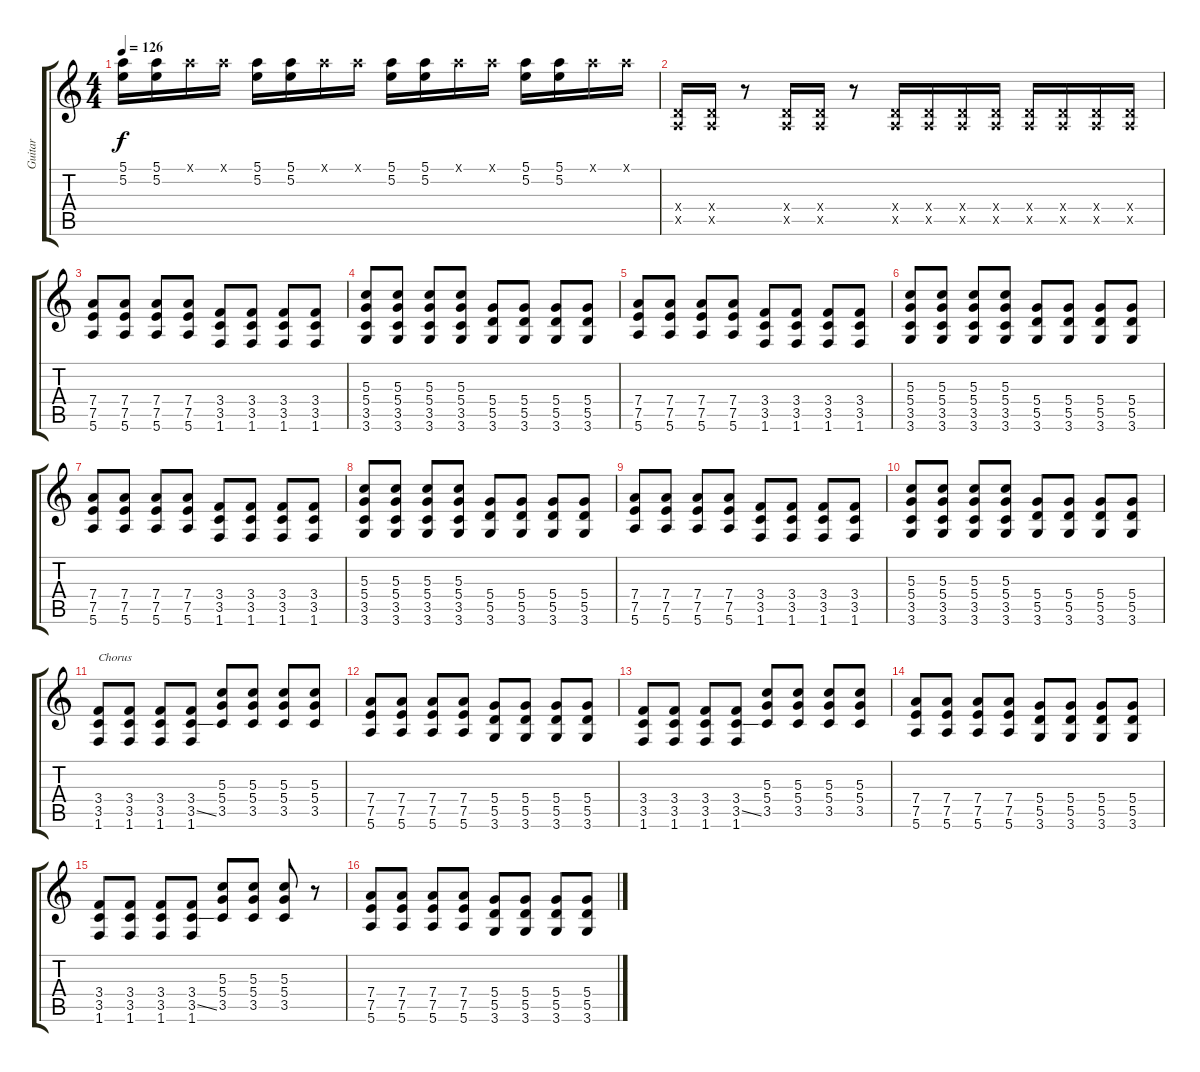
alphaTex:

\track ("Guitar" "Guitar") {instrument electricguitarclean}
\staff {score tabs}
\tuning (E4 B3 G3 D3 A2 E2) {hide}
\ts (4 4)
\tempo 126
\clef g2
\ks c
(5.1 5.2).16{dy f} (5.1 5.2).16 5.1{x}.16 5.1{x}.16 (5.1 5.2).16 (5.1 5.2).16 5.1{x}.16 5.1{x}.16 (5.1 5.2).16 (5.1 5.2).16 5.1{x}.16 5.1{x}.16 (5.1 5.2).16 (5.1 5.2).16 5.1{x}.16 5.1{x}.16 |
(0.4{x} 0.5{x}).16{volume 16 instrument distortionguitar} (0.4{x} 0.5{x}).16 r.8 (0.4{x} 0.5{x}).16 (0.4{x} 0.5{x}).16 r.8 (0.4{x} 0.5{x}).16 (0.4{x} 0.5{x}).16 (0.4{x} 0.5{x}).16 (0.4{x} 0.5{x}).16 (0.4{x} 0.5{x}).16 (0.4{x} 0.5{x}).16 (0.4{x} 0.5{x}).16 (0.4{x} 0.5{x}).16 |
(7.4 7.5 5.6).8 (7.4 7.5 5.6).8 (7.4 7.5 5.6).8 (7.4 7.5 5.6).8 (3.4 3.5 1.6).8 (3.4 3.5 1.6).8 (3.4 3.5 1.6).8 (3.4 3.5 1.6).8 |
(5.3 5.4 3.5 3.6).8 (5.3 5.4 3.5 3.6).8 (5.3 5.4 3.5 3.6).8 (5.3 5.4 3.5 3.6).8 (5.4 5.5 3.6).8 (5.4 5.5 3.6).8 (5.4 5.5 3.6).8 (5.4 5.5 3.6).8 |
(7.4 7.5 5.6).8 (7.4 7.5 5.6).8 (7.4 7.5 5.6).8 (7.4 7.5 5.6).8 (3.4 3.5 1.6).8 (3.4 3.5 1.6).8 (3.4 3.5 1.6).8 (3.4 3.5 1.6).8 |
(5.3 5.4 3.5 3.6).8 (5.3 5.4 3.5 3.6).8 (5.3 5.4 3.5 3.6).8 (5.3 5.4 3.5 3.6).8 (5.4 5.5 3.6).8 (5.4 5.5 3.6).8 (5.4 5.5 3.6).8 (5.4 5.5 3.6).8 |
(7.4 7.5 5.6).8 (7.4 7.5 5.6).8 (7.4 7.5 5.6).8 (7.4 7.5 5.6).8 (3.4 3.5 1.6).8 (3.4 3.5 1.6).8 (3.4 3.5 1.6).8 (3.4 3.5 1.6).8 |
(5.3 5.4 3.5 3.6).8 (5.3 5.4 3.5 3.6).8 (5.3 5.4 3.5 3.6).8 (5.3 5.4 3.5 3.6).8 (5.4 5.5 3.6).8 (5.4 5.5 3.6).8 (5.4 5.5 3.6).8 (5.4 5.5 3.6).8 |
(7.4 7.5 5.6).8 (7.4 7.5 5.6).8 (7.4 7.5 5.6).8 (7.4 7.5 5.6).8 (3.4 3.5 1.6).8 (3.4 3.5 1.6).8 (3.4 3.5 1.6).8 (3.4 3.5 1.6).8 |
(5.3 5.4 3.5 3.6).8 (5.3 5.4 3.5 3.6).8 (5.3 5.4 3.5 3.6).8 (5.3 5.4 3.5 3.6).8 (5.4 5.5 3.6).8 (5.4 5.5 3.6).8 (5.4 5.5 3.6).8 (5.4 5.5 3.6).8 |
(3.4 3.5 1.6).8{txt "Chorus"} (3.4 3.5 1.6).8 (3.4 3.5 1.6).8 (3.4 3.5{ss} 1.6).8 (5.3 5.4 3.5).8 (5.3 5.4 3.5).8 (5.3 5.4 3.5).8 (5.3 5.4 3.5).8 |
(7.4 7.5 5.6).8 (7.4 7.5 5.6).8 (7.4 7.5 5.6).8 (7.4 7.5 5.6).8 (5.4 5.5 3.6).8 (5.4 5.5 3.6).8 (5.4 5.5 3.6).8 (5.4 5.5 3.6).8 |
(3.4 3.5 1.6).8 (3.4 3.5 1.6).8 (3.4 3.5 1.6).8 (3.4 3.5{ss} 1.6).8 (5.3 5.4 3.5).8 (5.3 5.4 3.5).8 (5.3 5.4 3.5).8 (5.3 5.4 3.5).8 |
(7.4 7.5 5.6).8 (7.4 7.5 5.6).8 (7.4 7.5 5.6).8 (7.4 7.5 5.6).8 (5.4 5.5 3.6).8 (5.4 5.5 3.6).8 (5.4 5.5 3.6).8 (5.4 5.5 3.6).8 |
(3.4 3.5 1.6).8 (3.4 3.5 1.6).8 (3.4 3.5 1.6).8 (3.4 3.5{ss} 1.6).8 (5.3 5.4 3.5).8 (5.3 5.4 3.5).8 (5.3 5.4 3.5).8 r.8 |
(7.4 7.5 5.6).8 (7.4 7.5 5.6).8 (7.4 7.5 5.6).8 (7.4 7.5 5.6).8 (5.4 5.5 3.6).8 (5.4 5.5 3.6).8 (5.4 5.5 3.6).8 (5.4 5.5 3.6).8
